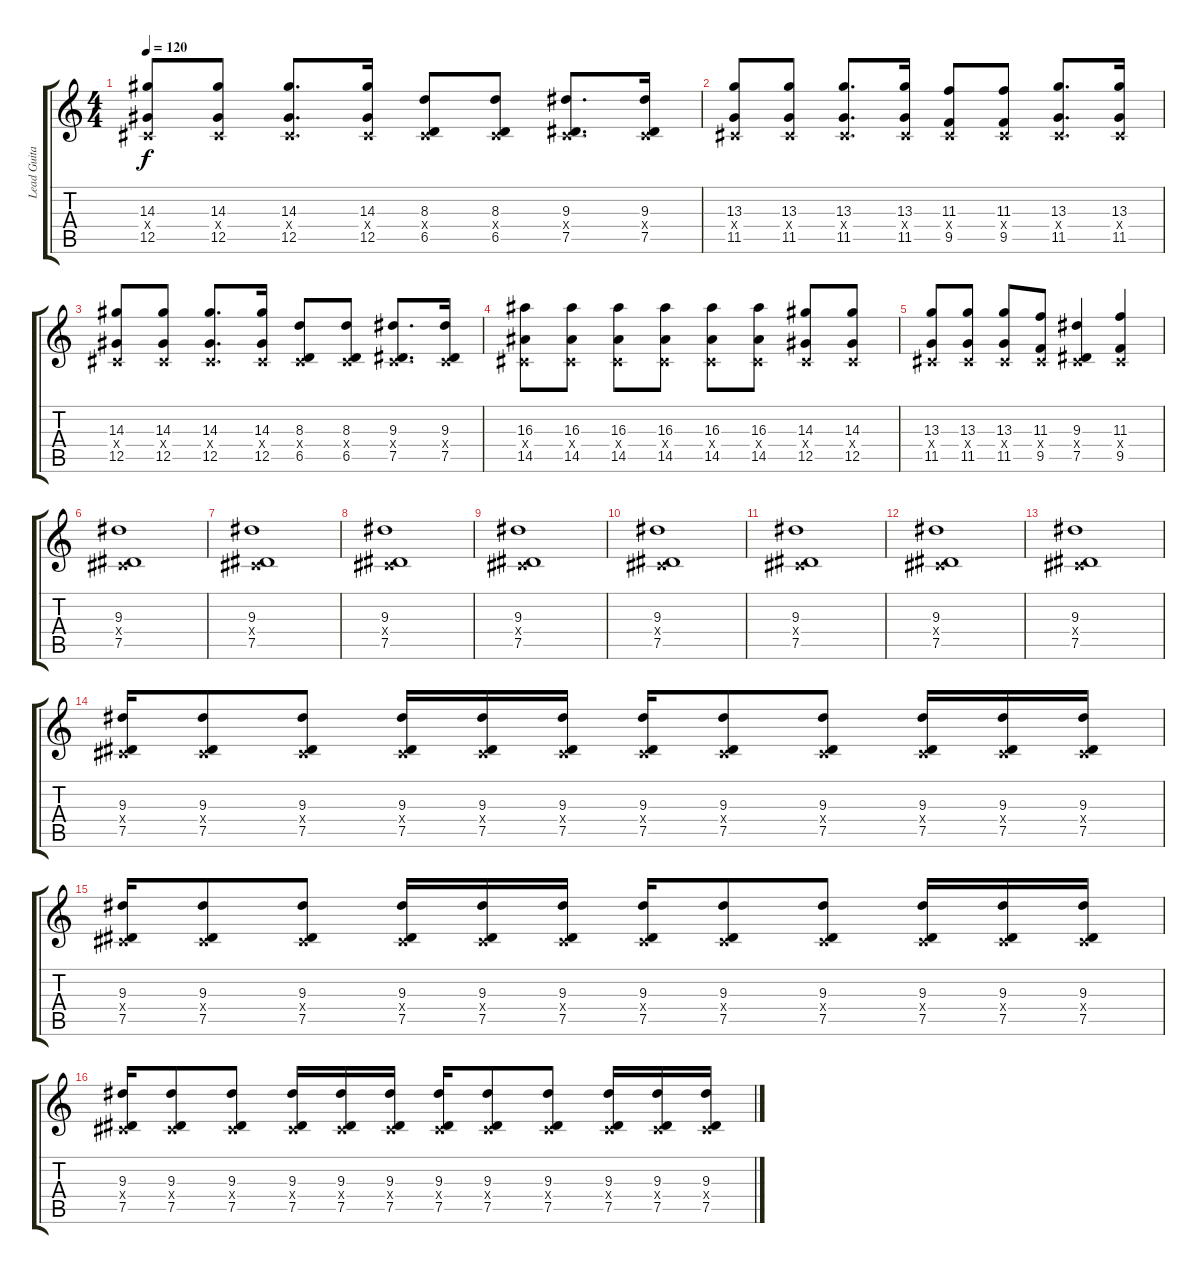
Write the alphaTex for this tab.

\track ("Lead Guitar" "Lead Guita") {instrument distortionguitar}
\staff {score tabs}
\tuning (Eb4 Bb3 Gb3 Db3 Ab2 Eb2) {hide}
\ts (4 4)
\tempo 120
\clef g2
\ks c
(14.3 0.4{x} 12.5).8{dy f} (14.3 0.4{x} 12.5).8 (14.3 0.4{x} 12.5).8{d} (14.3 0.4{x} 12.5).16 (8.3 0.4{x} 6.5).8 (8.3 0.4{x} 6.5).8 (9.3 0.4{x} 7.5).8{d} (9.3 0.4{x} 7.5).16 |
(13.3 0.4{x} 11.5).8 (13.3 0.4{x} 11.5).8 (13.3 0.4{x} 11.5).8{d} (13.3 0.4{x} 11.5).16 (11.3 0.4{x} 9.5).8 (11.3 0.4{x} 9.5).8 (13.3 0.4{x} 11.5).8{d} (13.3 0.4{x} 11.5).16 |
(14.3 0.4{x} 12.5).8 (14.3 0.4{x} 12.5).8 (14.3 0.4{x} 12.5).8{d} (14.3 0.4{x} 12.5).16 (8.3 0.4{x} 6.5).8 (8.3 0.4{x} 6.5).8 (9.3 0.4{x} 7.5).8{d} (9.3 0.4{x} 7.5).16 |
(16.3 0.4{x} 14.5).8 (16.3 0.4{x} 14.5).8 (16.3 0.4{x} 14.5).8 (16.3 0.4{x} 14.5).8 (16.3 0.4{x} 14.5).8 (16.3 0.4{x} 14.5).8 (14.3 0.4{x} 12.5).8 (14.3 0.4{x} 12.5).8 |
(13.3 0.4{x} 11.5).8 (13.3 0.4{x} 11.5).8 (13.3 0.4{x} 11.5).8 (11.3 0.4{x} 9.5).8 (9.3 0.4{x} 7.5).4 (11.3 0.4{x} 9.5).4 |
(9.3 0.4{x} 7.5).1{volume 6} |
(9.3 0.4{x} 7.5).1 |
(9.3 0.4{x} 7.5).1 |
(9.3 0.4{x} 7.5).1 |
(9.3 0.4{x} 7.5).1 |
(9.3 0.4{x} 7.5).1 |
(9.3 0.4{x} 7.5).1 |
(9.3 0.4{x} 7.5).1 |
(9.3 0.4{x} 7.5).16 (9.3 0.4{x} 7.5).8 (9.3 0.4{x} 7.5).8 (9.3 0.4{x} 7.5).16 (9.3 0.4{x} 7.5).16 (9.3 0.4{x} 7.5).16 (9.3 0.4{x} 7.5).16 (9.3 0.4{x} 7.5).8 (9.3 0.4{x} 7.5).8 (9.3 0.4{x} 7.5).16 (9.3 0.4{x} 7.5).16 (9.3 0.4{x} 7.5).16 |
(9.3 0.4{x} 7.5).16 (9.3 0.4{x} 7.5).8 (9.3 0.4{x} 7.5).8 (9.3 0.4{x} 7.5).16 (9.3 0.4{x} 7.5).16 (9.3 0.4{x} 7.5).16 (9.3 0.4{x} 7.5).16 (9.3 0.4{x} 7.5).8 (9.3 0.4{x} 7.5).8 (9.3 0.4{x} 7.5).16 (9.3 0.4{x} 7.5).16 (9.3 0.4{x} 7.5).16 |
(9.3 0.4{x} 7.5).16 (9.3 0.4{x} 7.5).8 (9.3 0.4{x} 7.5).8 (9.3 0.4{x} 7.5).16 (9.3 0.4{x} 7.5).16 (9.3 0.4{x} 7.5).16 (9.3 0.4{x} 7.5).16 (9.3 0.4{x} 7.5).8 (9.3 0.4{x} 7.5).8 (9.3 0.4{x} 7.5).16 (9.3 0.4{x} 7.5).16 (9.3 0.4{x} 7.5).16
